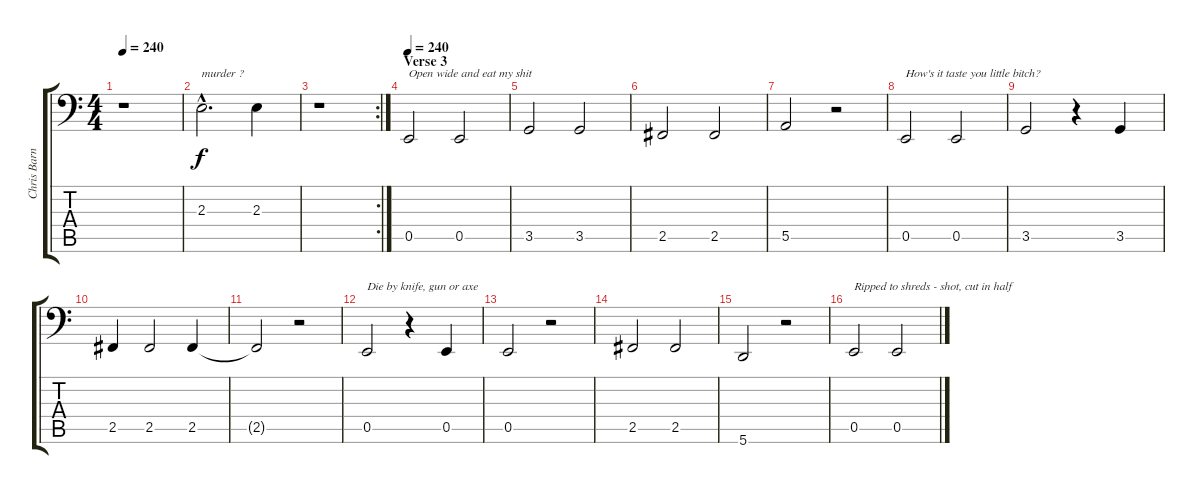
\track ("Chris Barnes - Vocals" "Chris Barn") {instrument lead2sawtooth}
\staff {score tabs}
\tuning (B3 Gb3 D3 A2 E2 A1) {hide}
\ts (4 4)
\tempo 240
\clef f4
\ks c
r.1{dy f} |
2.3{hac}.2{d txt "murder ?"} 2.3.4 |
\rc 2
r.1 |
\section ("" "Verse 3")
\tempo 240
0.5.2{txt "Open wide and eat my shit " volume 16 balance 8 instrument synthdrum} 0.5.2 |
3.5.2 3.5.2 |
2.5.2 2.5.2 |
5.5.2 r.2 |
0.5.2{txt "How's it taste you little bitch?"} 0.5.2 |
3.5.2 r.4 3.5.4 |
2.5.4 2.5.2 2.5.4 |
2.5{t}.2 r.2 |
0.5.2{txt "Die by knife, gun or axe"} r.4 0.5.4 |
0.5.2 r.2 |
2.5.2 2.5.2 |
5.6.2 r.2 |
0.5.2{txt "Ripped to shreds - shot, cut in half"} 0.5.2
